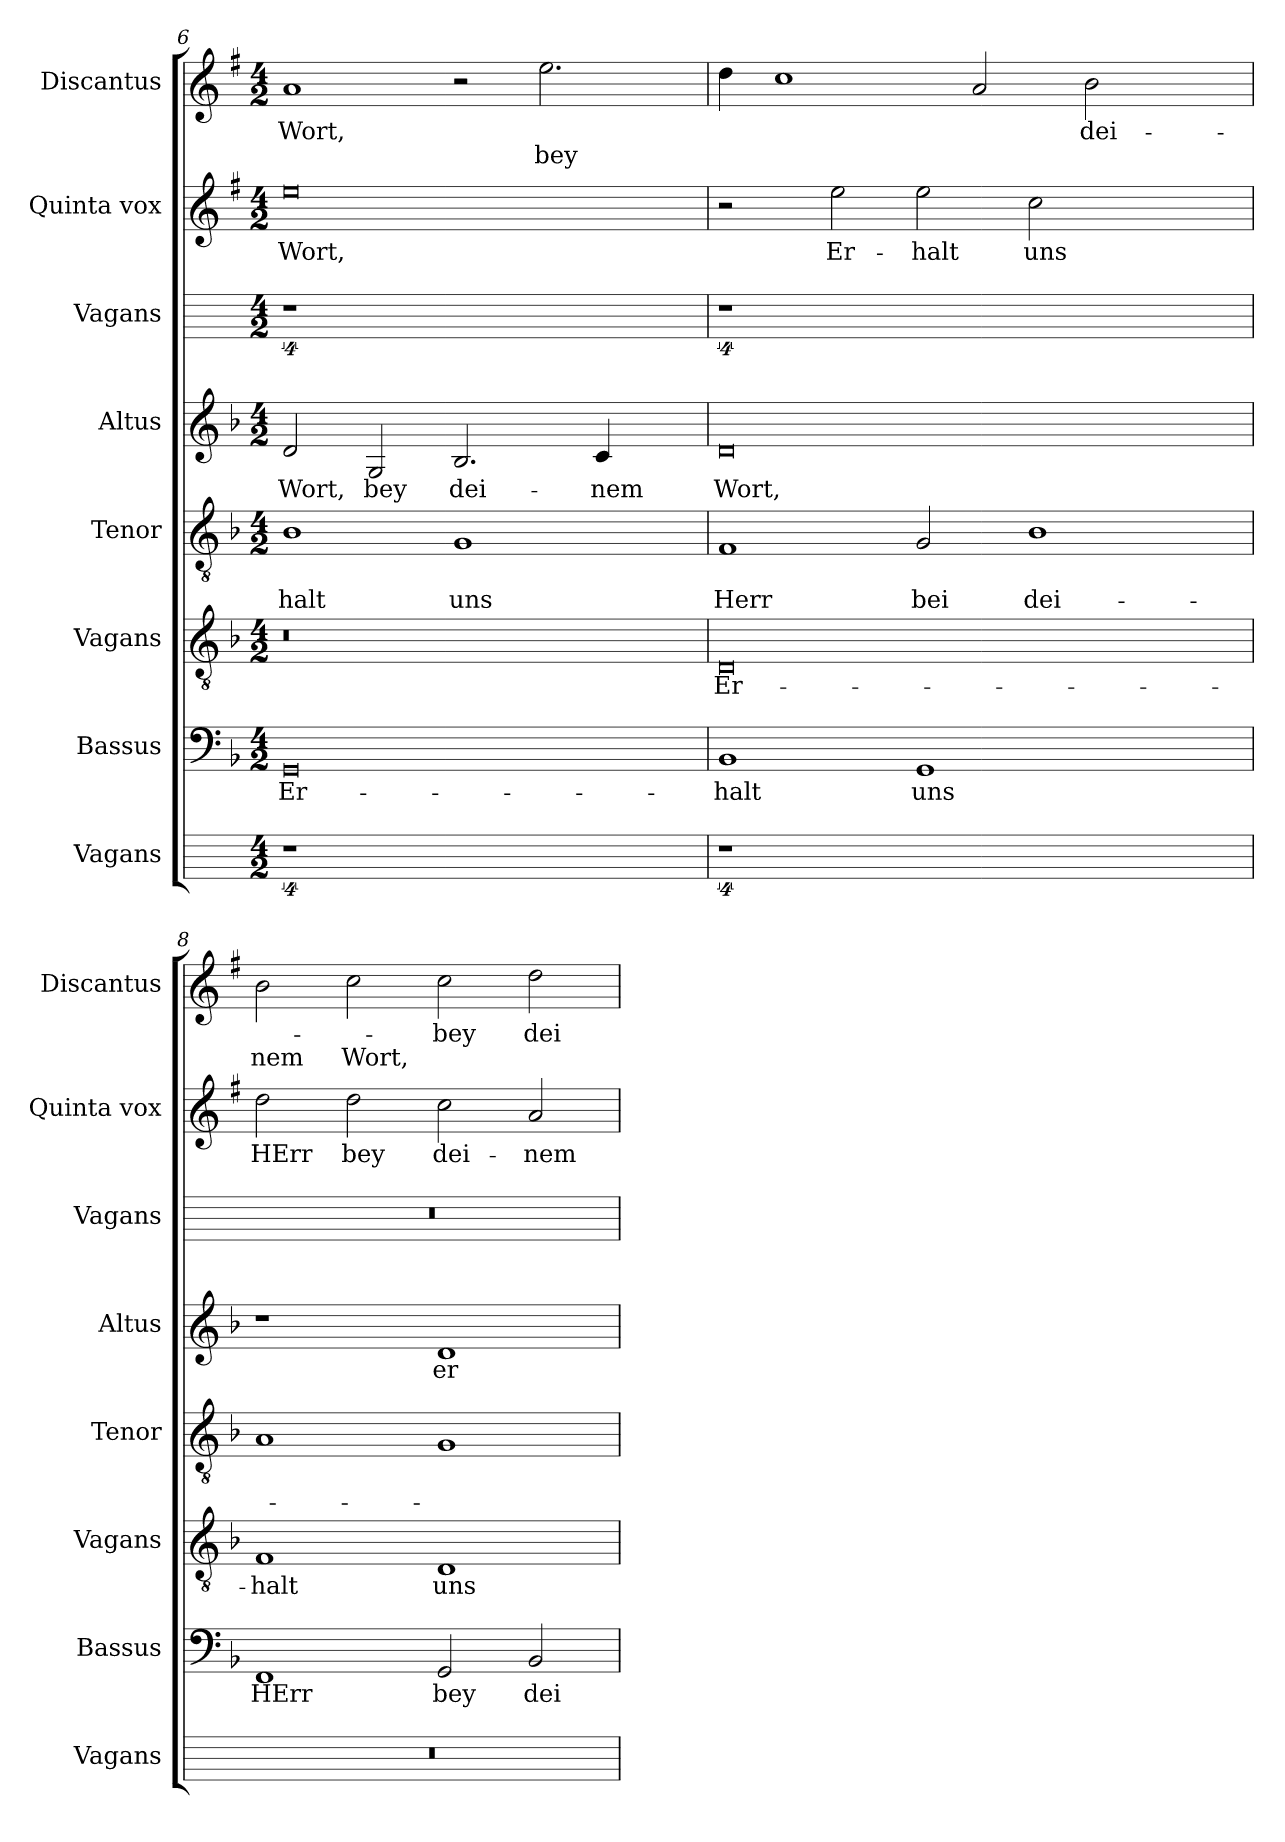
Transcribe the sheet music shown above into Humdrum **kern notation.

**kern	**kern	**text	**kern	**text	**kern	**text	**text	**kern	**text	**kern	**kern	**text	**kern	**text	**text
*part8	*part7	*part7	*part6	*part6	*part5	*part5	*part5	*part4	*part4	*part3	*part2	*part2	*part1	*part1	*part1
*staff8	*staff7	*staff7	*staff6	*staff6	*staff5	*staff5	*staff5	*staff4	*staff4	*staff3	*staff2	*staff2	*staff1	*staff1	*staff1
*I"Vagans	*I"Bassus	*	*I"Vagans	*	*I"Tenor	*	*	*I"Altus	*	*I"Vagans	*I"Quinta vox	*	*I"Discantus	*	*
*I'Vagans	*I'Bassus	*	*I'Vagans	*	*I'Tenor	*	*	*I'Altus	*	*I'Vagans	*I'Quinta vox	*	*I'Discantus	*	*
!!LO:LB:g=z
*	*clefF4	*	*clefGv2	*	*clefGv2	*	*	*clefG2	*	*	*clefG2	*	*clefG2	*	*
*	*	*	*	*	*	*	*	*	*	*ITrd1c2	*ITrd1c2	*	*ITrd1c2	*	*
*	*k[b-]	*	*k[b-]	*	*k[b-]	*	*	*k[b-]	*	*	*k[b-]	*	*k[b-]	*	*
*	*F:	*	*F:	*	*F:	*	*	*F:	*	*	*F:	*	*F:	*	*
*M4/2	*M4/2	*	*M4/2	*	*M4/2	*	*	*M4/2	*	*M4/2	*M4/2	*	*M4/2	*	*
=6	=6	=6	=6	=6	=6	=6	=6	=6	=6	=6	=6	=6	=6	=6	=6
!	!	!LO:LY:b	!	!	!	!	!LO:LY:b	!	!LO:LY:b	!	!	!LO:LY:b	!	!LO:LY:b	!
4%9r	0GG	Er-	0r	.	1B-	.	-halt	2d	Wort,	4%9r	0dd	Wort,	1g	Wort,	.
!	!	!	!	!	!	!	!	!	!LO:LY:b	!	!	!	!	!	!
.	.	.	.	.	.	.	.	2G	bey	.	.	.	.	.	.
!	!	!	!	!	!	!	!LO:LY:b	!	!LO:LY:b	!	!	!	!	!	!
.	.	.	.	.	1G	.	uns	2.B-	dei-	.	.	.	2r	.	.
!	!	!	!	!	!	!	!	!	!	!	!	!	!	!	!LO:LY:b
.	.	.	.	.	.	.	.	.	.	.	.	.	2.dd	.	bey
!	!	!	!	!	!	!	!	!	!LO:LY:b	!	!	!	!	!	!
.	.	.	.	.	.	.	.	4c	-nem	.	.	.	.	.	.
.	4ryy	.	4ryy	.	4ryy	.	.	4ryy	.	.	4ryy	.	.	.	.
=7	=7	=7	=7	=7	=7	=7	=7	=7	=7	=7	=7	=7	=7	=7	=7
!	!	!LO:LY:b	!	!LO:LY:b	!	!	!LO:LY:b	!	!LO:LY:b	!	!	!	!	!	!
4%9r	1BB-	-halt	0D	Er-	1F	.	Herr	0d	Wort,	4%9r	2r	.	4cc	.	.
.	.	.	.	.	.	.	.	.	.	.	.	.	1b-	.	.
!	!	!	!	!	!	!	!	!	!	!	!	!LO:LY:b	!	!	!
.	.	.	.	.	.	.	.	.	.	.	2dd	Er-	.	.	.
!	!	!LO:LY:b	!	!	!	!	!LO:LY:b	!	!	!	!	!LO:LY:b	!	!	!
.	1GG	uns	.	.	2G	.	bei	.	.	.	2dd	-halt	.	.	.
.	.	.	.	.	.	.	.	.	.	.	.	.	2g	.	.
!	!	!	!	!	!	!	!LO:LY:b	!	!	!	!	!LO:LY:b	!	!	!
.	.	.	.	.	1B-	.	dei-	.	.	.	2b-	uns	.	.	.
!	!	!	!	!	!	!	!	!	!	!	!	!	!	!LO:LY:b	!
.	.	.	.	.	.	.	.	.	.	.	.	.	2a	dei-	.
.	2ryy	.	2ryy	.	.	.	.	2ryy	.	.	2ryy	.	.	.	.
4ryy	.	.	.	.	.	.	.	.	.	4ryy	.	.	4ryy	.	.
=8	=8	=8	=8	=8	=8	=8	=8	=8	=8	=8	=8	=8	=8	=8	=8
!	!	!LO:LY:b	!	!LO:LY:b	!	!	!	!	!	!	!	!LO:LY:b	!	!	!LO:LY:b
0r	1FF	HErr	1F	-halt	1A	.	.	1r	.	0r	2cc	HErr	2a	.	-nem
!	!	!	!	!	!	!	!	!	!	!	!	!LO:LY:b	!	!	!LO:LY:b
.	.	.	.	.	.	.	.	.	.	.	2cc	bey	2b-	.	Wort,
!	!	!LO:LY:b	!	!LO:LY:b	!	!	!	!	!LO:LY:b	!	!	!LO:LY:b	!	!LO:LY:b	!
.	2GG	bey	1D	uns	1G	.	.	1d	er-	.	2b-	dei-	2b-	bey	.
!	!	!LO:LY:b	!	!	!	!	!	!	!	!	!	!LO:LY:b	!	!LO:LY:b	!
.	2BB-	dei-	.	.	.	.	.	.	.	.	2g	-nem	2cc	dei-	.
=	=	=	=	=	=	=	=	=	=	=	=	=	=	=	=
*-	*-	*-	*-	*-	*-	*-	*-	*-	*-	*-	*-	*-	*-	*-	*-
